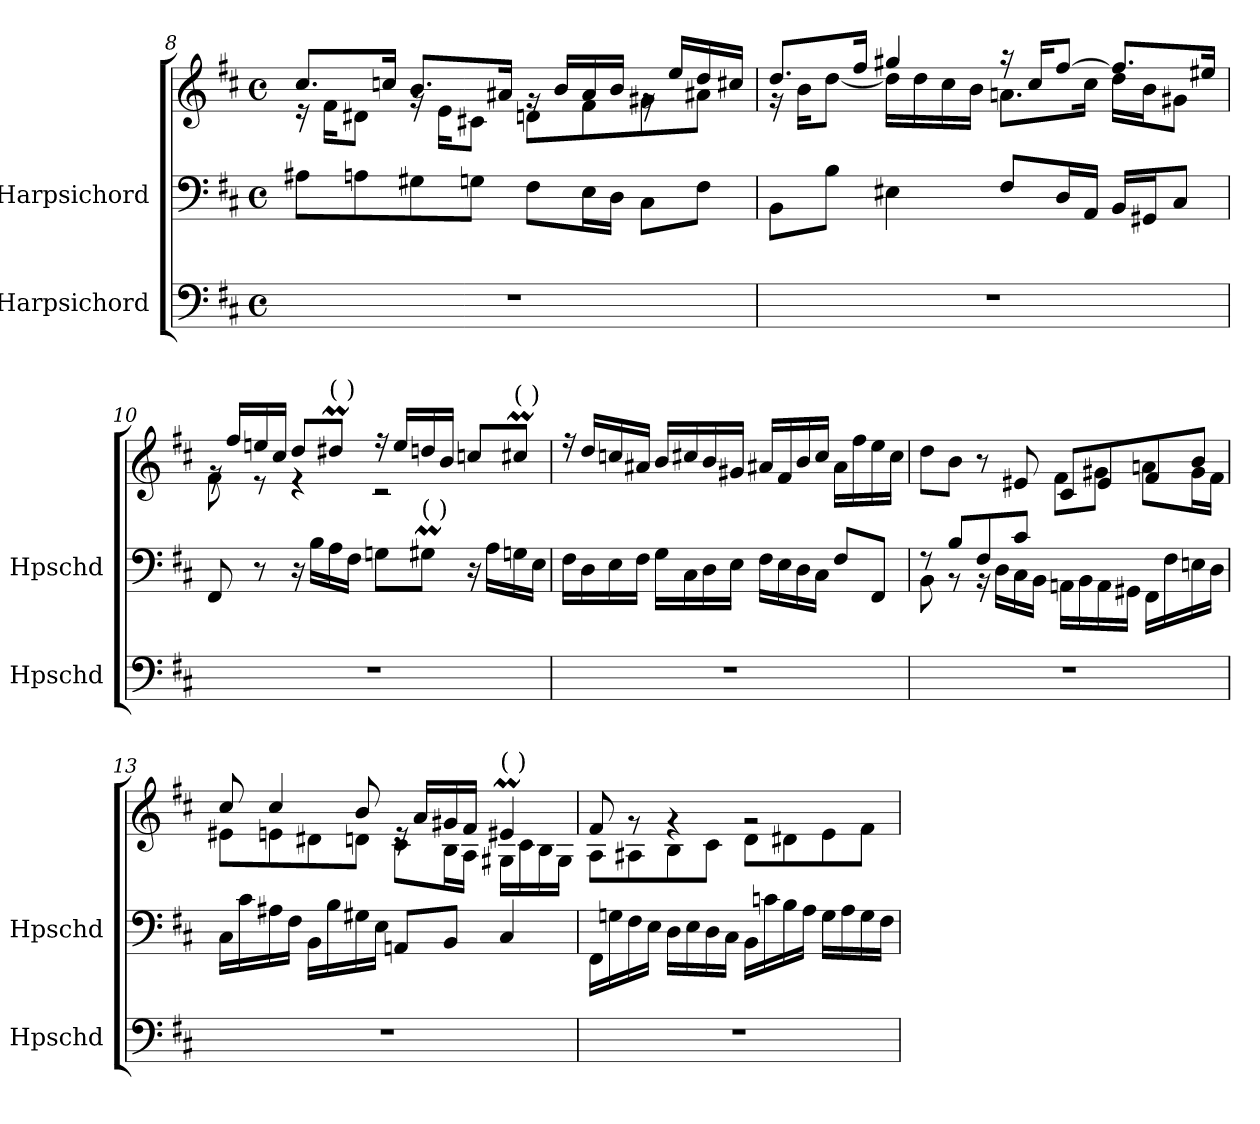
**kern	**kern	**kern
*part2	*part1	*part1
*staff3	*staff2	*staff1
*I"Harpsichord	*I"Harpsichord	*
*I'Hpschd	*I'Hpschd	*
*clefF4	*clefF4	*clefG2
*k[f#c#]	*k[f#c#]	*k[f#c#]
*M4/4	*M4/4	*M4/4
*met(c)	*met(c)	*met(c)
=8	=8	=8
*	*	*^
1r	8A#X\L	8.cc#/L	16r
.	.	.	16f#\KL
.	8An\	.	8d#X\J
.	.	16ccn/Jk	.
.	8G#X\	8.b/L	16rg
.	.	.	16e\KL
.	8Gn\J	.	8c#X\J
.	.	16a#X/Jk	.
.	8F#\L	16rg	8dn\L
.	.	16b/LL	.
.	16E\L	16a#/	8f#\
.	16D\JJ	16b/JJ	.
.	8C#\L	16rg	8g#X\
.	.	16ee/LL	.
.	8F#\J	16dd/	8a#X\J
.	.	16cc#X/JJ	.
=9	=9	=9	=9
1r	8BB\L	8.dd/L	16r
.	.	.	16b\KL
.	8B\J	.	[8dd\J
.	.	16ff#/Jk	.
.	4E#X\	4gg#X/	16dd\LL]
.	.	.	16dd\
.	.	.	16cc#\
.	.	.	16b\JJ
.	8F#/L	16r	8.an\L
.	.	16cc#/KL	.
.	16D/L	[8ff#/J	.
.	16AA/JJ	.	16cc#\Jk
.	16BB/LL	8.ff#/L]	16dd\LL
.	16GG#X/J	.	16b\J
.	8C#/J	.	8g#X\J
.	.	16ee#X/Jk	.
!!LO:PB:g=z	!!
=10	=10	=10	=10
1r	8FF#/	16rg	8f#\
.	.	16ff#/LL	.
.	8r	16een/	8r
.	.	16cc#/JJ	.
.	16r	8dd/L	4r
.	16B\LL	.	.
!	!	!LO:TX:a:t=(   )	!
.	16A\	8dd#Xm/J	.
.	16F#\JJ	.	.
.	8Gn\L	16r	2r
.	.	16ee/LL	.
!	!LO:TX:a:t=(   )	!	!
.	8G#Xm\J	16ddn/	.
.	.	16b/JJ	.
.	16r	8ccn/L	.
.	16A\LL	.	.
!	!	!LO:TX:a:t=(   )	!
.	16Gn\	8cc#Xm/J	.
.	16E\JJ	.	.
*	*	*v	*v
=11	=11	=11
1r	16F#\LL	16rff
.	16D\	16dd/LL
.	16E\	16ccn/
.	16F#\JJ	16a#X/JJ
.	16G\LL	16b/LL
.	16C#\	16cc#X/
.	16D\	16b/
.	16E\JJ	16g#X/JJ
.	16F#\LL	16a#X/LL
.	16E\	16f#/
.	16D\	16b/
.	16C#\JJ	16cc#/JJ
.	8F#/L	16a#\LL
.	.	16ff#\
.	8FF#/J	16ee\
.	.	16cc#\JJ
=12	=12	=12
*	*^	*^
1r	8rF	8BB\	8dd\L	2ryy
.	8B/L	8r	8b\J	.
.	8F#/	16r	8r	.
.	.	16D\LL	.	.
.	8c#/J	16C#\	8e#X/	.
.	.	16BB\JJ	.	.
.	2ryy	16AAn\LL	8c#/L	8f#\L
.	.	16BB\	.	.
.	.	16AA\	8e#/	8g#X\J
.	.	16GG#X\JJ	.	.
.	.	16FF#\LL	8f#/	8an\L
.	.	16F#\	.	.
.	.	16En\	8b/J	16g#\L
.	.	16D\JJ	.	16f#\JJ
*	*v	*v	*	*
!!LO:LB:g=z	!!
=13	=13	=13	=13
1r	16C#\LL	8cc#/	8e#X\L
.	16c#\	.	.
.	16A#X\	4cc#/	8en\
.	16F#\JJ	.	.
.	16BB\LL	.	8d#X\
.	16B\	.	.
.	16G#X\	8b/	8dn\J
.	16E\JJ	.	.
.	8AAn/L	16re	8c#\L
.	.	16a/LL	.
.	8BB/J	16g#X/	16B\L
.	.	16f#/JJ	16A\JJ
!	!	!LO:TX:a:t=(   )	!
.	4C#/	4e#Xm/	16G#X\LL
.	.	.	16c#\
.	.	.	16B\
.	.	.	16G#\JJ
=14	=14	=14	=14
1r	16FF#\LL	8f#/	8A\L
.	16Gn\	.	.
.	16F#\	8rg	8A#X\
.	16E\JJ	.	.
.	16D\LL	4rg	8B\
.	16E\	.	.
.	16D\	.	8c#\J
.	16C#\JJ	.	.
.	16BB\LL	2rg	8d\L
.	16cn\	.	.
.	16B\	.	8d#X\
.	16A\JJ	.	.
.	16G\LL	.	8e\
.	16A\	.	.
.	16G\	.	8f#\J
.	16F#\JJ	.	.
*	*	*v	*v
=	=	=
*-	*-	*-
